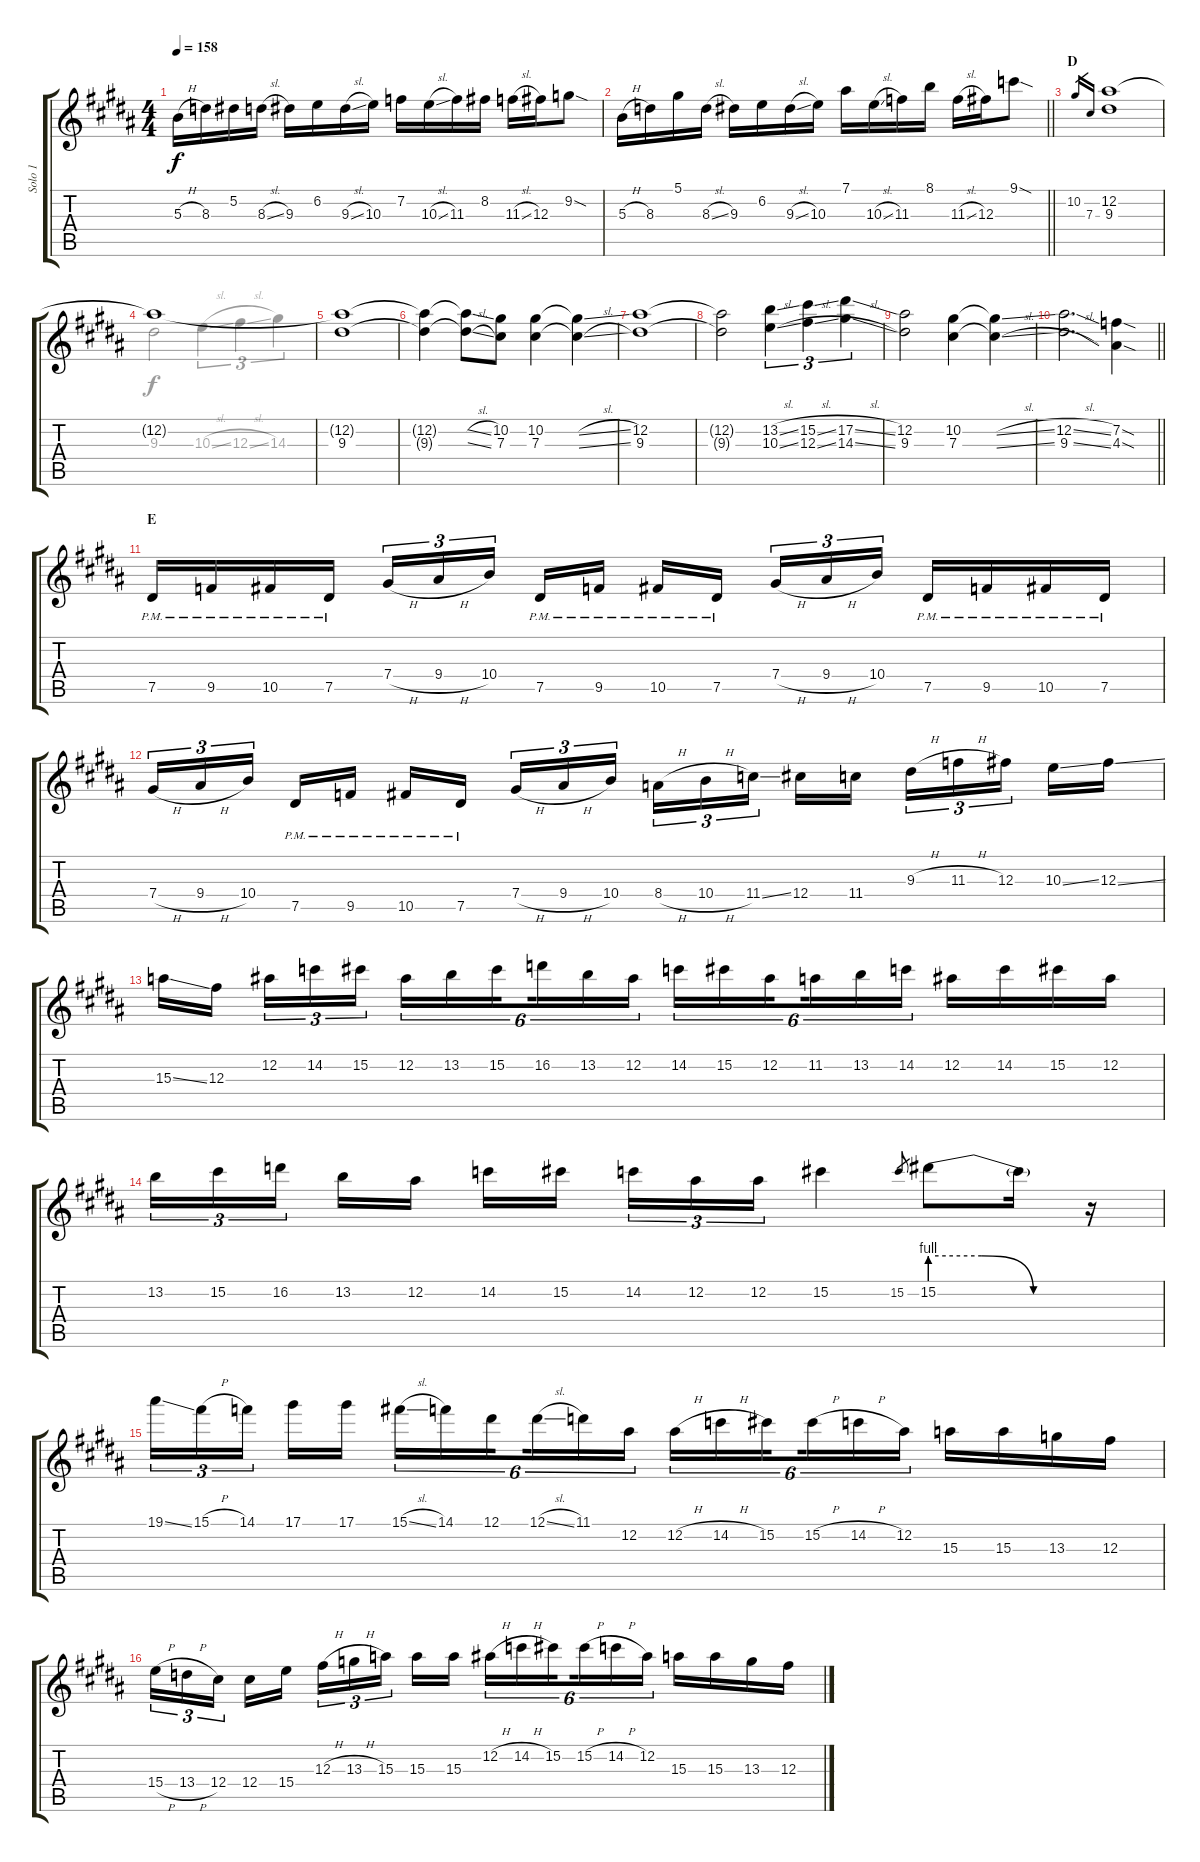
\track ("Solo 1" "Solo 1") {instrument distortionguitar}
\staff {score tabs}
\tuning (Eb4 Bb3 Gb3 Db3 Ab2 Db2) {hide}
\voice
\ts (4 4)
\tempo 158
\clef g2
\ks b
5.3{h}.16{dy f} 8.3.16 5.2.16 8.3{sl}.16 9.3.16 6.2.16 9.3{sl}.16 10.3.16 7.2.16 10.3{sl}.16 11.3.16 8.2.16 11.3{sl}.16 12.3.16 9.2{sod}.8 |
\barLineRight lightlight
\ks g#minor
5.3{h}.16 8.3.16 5.1.16 8.3{sl}.16 9.3.16 6.2.16 9.3{sl}.16 10.3.16 7.1.16 10.3{sl}.16 11.3.16 8.1.16 11.3{sl}.16 12.3.16 9.1{sod}.8 |
\section ("" "D")
\ks b
10.2.16{gr} 7.3.16{gr} (12.2 9.3).1 |
\ks g#minor
12.2{t}.1 |
(12.2{t} 9.3).1 |
(12.2{t} 9.3{t}).4 (12.2{sl t} 9.3{sl t}).8 (10.2 7.3).8 (10.2 7.3).4 (10.2{sl t} 7.3{sl t}).4 |
\ks b
(12.2 9.3).1 |
\ks g#minor
(12.2{t} 9.3{t}).2 (13.2{sl} 10.3{sl}).4{tu (3 2)} (15.2{sl} 12.3{sl}).4{tu (3 2)} (17.2{sl} 14.3{sl}).4{tu (3 2)} |
(12.2 9.3).2 (10.2 7.3).4 (10.2{sl t} 7.3{sl t}).4 |
\barLineRight lightlight
(12.2{sl} 9.3{sl}).2{d} (7.2{sod} 4.3{sod}).4 |
\section ("" "E")
\ks b
7.5{pm}.16 9.5{pm}.16 10.5{pm}.16 7.5{pm}.16 7.4{h}.16{tu (3 2)} 9.4{h}.16{tu (3 2)} 10.4.16{tu (3 2) beam splitsecondary} 7.5{pm}.16 9.5{pm}.16 10.5{pm}.16 7.5{pm}.16{beam splitsecondary} 7.4{h}.16{tu (3 2)} 9.4{h}.16{tu (3 2)} 10.4.16{tu (3 2)} 7.5{pm}.16 9.5{pm}.16 10.5{pm}.16 7.5{pm}.16 |
\ks g#minor
7.4{h}.16{tu (3 2)} 9.4{h}.16{tu (3 2)} 10.4.16{tu (3 2) beam splitsecondary} 7.5{pm}.16 9.5{pm}.16 10.5{pm}.16 7.5{pm}.16{beam splitsecondary} 7.4{h}.16{tu (3 2)} 9.4{h}.16{tu (3 2)} 10.4.16{tu (3 2)} 8.4{h}.16{tu (3 2)} 10.4{h}.16{tu (3 2)} 11.4{ss}.16{tu (3 2) beam splitsecondary} 12.4.16 11.4.16 9.3{h}.16{tu (3 2)} 11.3{h}.16{tu (3 2)} 12.3.16{tu (3 2) beam splitsecondary} 10.3{ss}.16 12.3{ss}.16 |
\ks b
15.3{ss}.16 12.3.16{beam splitsecondary} 12.2.16{tu (3 2)} 14.2.16{tu (3 2)} 15.2.16{tu (3 2)} 12.2.16{tu (6 4)} 13.2.16{tu (6 4)} 15.2.16{tu (6 4) beam splitsecondary} 16.2.16{tu (6 4)} 13.2.16{tu (6 4)} 12.2.16{tu (6 4)} 14.2.16{tu (6 4)} 15.2.16{tu (6 4)} 12.2.16{tu (6 4) beam splitsecondary} 11.2.16{tu (6 4)} 13.2.16{tu (6 4)} 14.2.16{tu (6 4)} 12.2.16 14.2.16 15.2.16 12.2.16 |
\ks g#minor
13.2.16{tu (3 2)} 15.2.16{tu (3 2)} 16.2.16{tu (3 2) beam splitsecondary} 13.2.16 12.2.16 14.2.16 15.2.16{beam splitsecondary} 14.2.16{tu (3 2)} 12.2.16{tu (3 2)} 12.2.16{tu (3 2)} 15.2.4 15.2.8{gr} 15.2{be (custom 0 4 20 4 40 0 60 0)}.8 15.2{t}.16 r.16 |
\ks b
19.1{ss}.16{tu (3 2)} 15.1{h}.16{tu (3 2)} 14.1.16{tu (3 2) beam splitsecondary} 17.1.16 17.1.16 15.1{sl}.16{tu (6 4)} 14.1.16{tu (6 4)} 12.1.16{tu (6 4) beam splitsecondary} 12.1{sl}.16{tu (6 4)} 11.1.16{tu (6 4)} 12.2.16{tu (6 4)} 12.2{h}.16{tu (6 4)} 14.2{h}.16{tu (6 4)} 15.2.16{tu (6 4) beam splitsecondary} 15.2{h}.16{tu (6 4)} 14.2{h}.16{tu (6 4)} 12.2.16{tu (6 4)} 15.3.16 15.3.16 13.3.16 12.3.16 |
\ks g#minor
15.4{h}.16{tu (3 2)} 13.4{h}.16{tu (3 2)} 12.4.16{tu (3 2) beam splitsecondary} 12.4.16 15.4.16 12.3{h}.16{tu (3 2)} 13.3{h}.16{tu (3 2)} 15.3.16{tu (3 2) beam splitsecondary} 15.3.16 15.3.16 12.2{h}.16{tu (6 4)} 14.2{h}.16{tu (6 4)} 15.2.16{tu (6 4) beam splitsecondary} 15.2{h}.16{tu (6 4)} 14.2{h}.16{tu (6 4)} 12.2.16{tu (6 4)} 15.3.16 15.3.16 13.3.16 12.3.16
\voice
\clef g2
\ottava regular
\simile none
\ks b
|
\barLineRight lightlight
\ks g#minor
|
\ks b
|
\ks g#minor
9.3.2 10.3{sl}.4{tu (3 2)} 12.3{sl}.4{tu (3 2)} 14.3.4{tu (3 2)} |
|
|
\ks b
|
\ks g#minor
|
|
\barLineRight lightlight
|
\ks b
|
\ks g#minor
|
\ks b
|
\ks g#minor
|
\ks b
|
\ks g#minor
